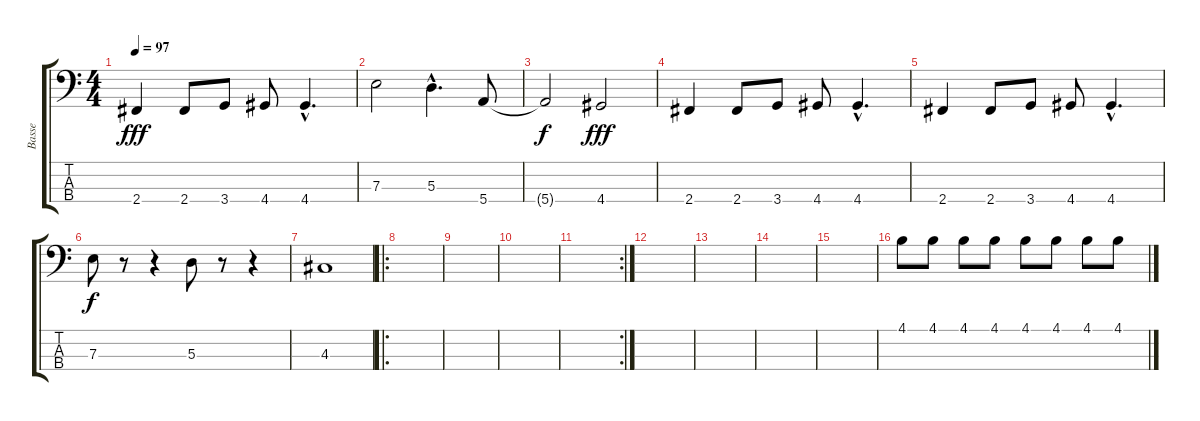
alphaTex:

\track ("Basse" "Basse") {instrument electricbassfinger}
\staff {score tabs}
\tuning (G2 D2 A1 E1) {hide}
\ts (4 4)
\tempo 97
\clef f4
\ks c
2.4.4{dy fff} 2.4.8 3.4.8 4.4.8 4.4{hac}.4{d} |
7.3.2 5.3{hac}.4{d} 5.4.8 |
5.4{t}.2{dy f} 4.4.2{dy fff} |
2.4.4 2.4.8 3.4.8 4.4.8 4.4{hac}.4{d} |
2.4.4 2.4.8 3.4.8 4.4.8 4.4{hac}.4{d} |
7.3.8{dy f} r.8 r.4 5.3.8 r.8 r.4 |
4.3.1 |
\ro
|
|
|
\rc 2
|
|
|
|
|
4.1.8 4.1.8 4.1.8 4.1.8 4.1.8 4.1.8 4.1.8 4.1.8
